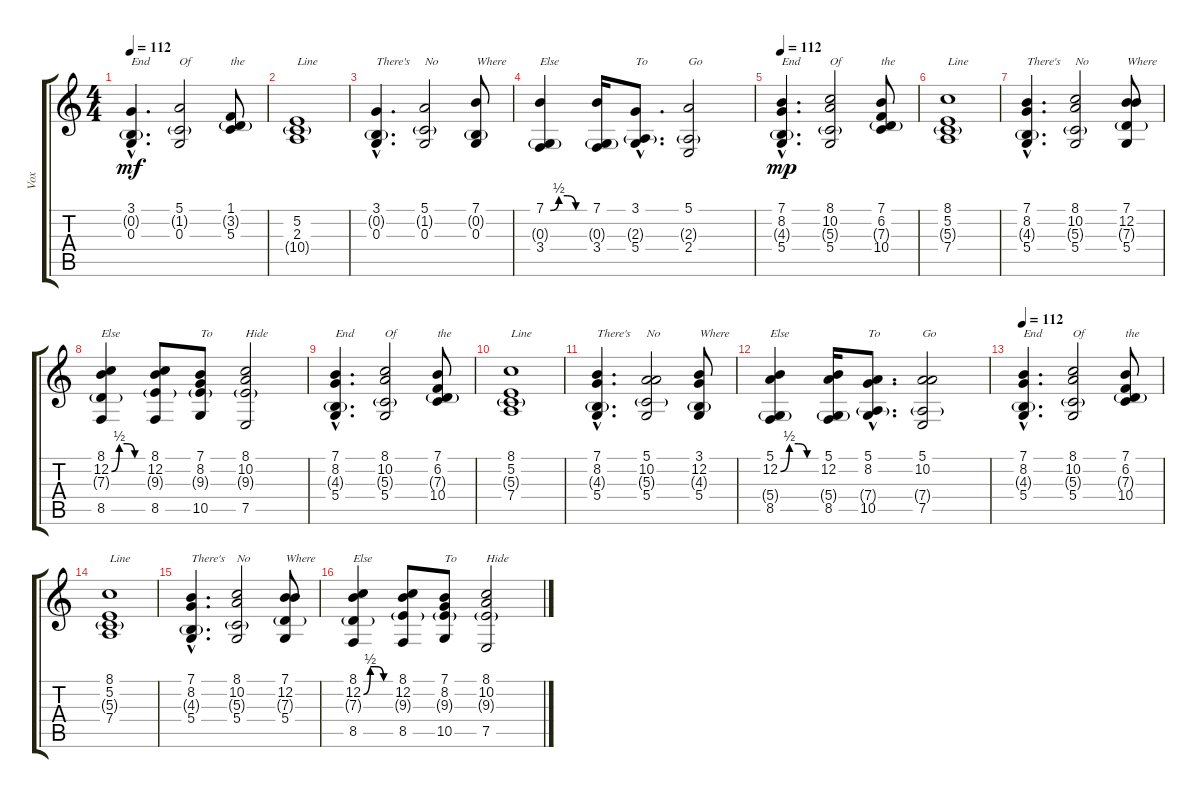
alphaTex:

\track ("Vox" "Vox") {instrument cello}
\staff {score tabs}
\tuning (E4 B3 G3 D3 A2 E2) {hide}
\ts (4 4)
\tempo 112
\clef g2
\ks c
(3.1{hac} 0.2{g hac} 0.3{hac}).4{d txt "End " dy mf} (5.1 1.2{g} 0.3).2{txt "Of"} (1.1 3.2{g} 5.3).8{txt "the"} |
(5.2 2.3 10.4{g}).1{txt "Line"} |
(3.1{hac} 0.2{g hac} 0.3{hac}).4{d txt "There's"} (5.1 1.2{g} 0.3).2{txt "No"} (7.1 0.2{g} 0.3).8{txt "Where"} |
(7.1{be (custom 0 0 15 2 30 2 45 0 60 0)} 0.3{g} 3.4).4{txt "Else"} (7.1 0.3{g} 3.4).16 (3.1{hac} 2.3{g hac} 5.4{hac}).8{d txt "To"} (5.1 2.3{g} 2.4).2{txt "Go"} |
\tempo 112
(7.1{hac} 8.2{hac} 4.3{g hac} 5.4{hac}).4{d txt "End " dy mp} (8.1 10.2 5.3{g} 5.4).2{txt "Of"} (7.1 6.2 7.3{g} 10.4).8{txt "the"} |
(8.1 5.2 5.3{g} 7.4).1{txt "Line"} |
(7.1{hac} 8.2{hac} 4.3{g hac} 5.4{hac}).4{d txt "There's"} (8.1 10.2 5.3{g} 5.4).2{txt "No"} (7.1 12.2 7.3{g} 5.4).8{txt "Where"} |
(8.1 12.2{be (custom 0 0 15 2 30 2 45 0 60 0)} 7.3{g} 8.5).4{txt "Else"} (8.1 12.2 9.3{g} 8.5).8 (7.1 8.2 9.3{g} 10.5).8{txt "To"} (8.1 10.2 9.3{g} 7.5).2{txt "Hide"} |
(7.1{hac} 8.2{hac} 4.3{g hac} 5.4{hac}).4{d txt "End "} (8.1 10.2 5.3{g} 5.4).2{txt "Of"} (7.1 6.2 7.3{g} 10.4).8{txt "the"} |
(8.1 5.2 5.3{g} 7.4).1{txt "Line"} |
(7.1{hac} 8.2{hac} 4.3{g hac} 5.4{hac}).4{d txt "There's"} (5.1 10.2 5.3{g} 5.4).2{txt "No"} (3.1 12.2 4.3{g} 5.4).8{txt "Where"} |
(5.1 12.2{be (custom 0 0 15 2 30 2 45 0 60 0)} 5.4{g} 8.5).4{txt "Else"} (5.1 12.2 5.4{g} 8.5).16 (5.1{hac} 8.2{hac} 7.4{g hac} 10.5{hac}).8{d txt "To"} (5.1 10.2 7.4{g} 7.5).2{txt "Go"} |
\tempo 112
(7.1{hac} 8.2{hac} 4.3{g hac} 5.4{hac}).4{d txt "End "} (8.1 10.2 5.3{g} 5.4).2{txt "Of"} (7.1 6.2 7.3{g} 10.4).8{txt "the"} |
(8.1 5.2 5.3{g} 7.4).1{txt "Line"} |
(7.1{hac} 8.2{hac} 4.3{g hac} 5.4{hac}).4{d txt "There's"} (8.1 10.2 5.3{g} 5.4).2{txt "No"} (7.1 12.2 7.3{g} 5.4).8{txt "Where"} |
(8.1 12.2{be (custom 0 0 15 2 30 2 45 0 60 0)} 7.3{g} 8.5).4{txt "Else"} (8.1 12.2 9.3{g} 8.5).8 (7.1 8.2 9.3{g} 10.5).8{txt "To"} (8.1 10.2 9.3{g} 7.5).2{txt "Hide"}
